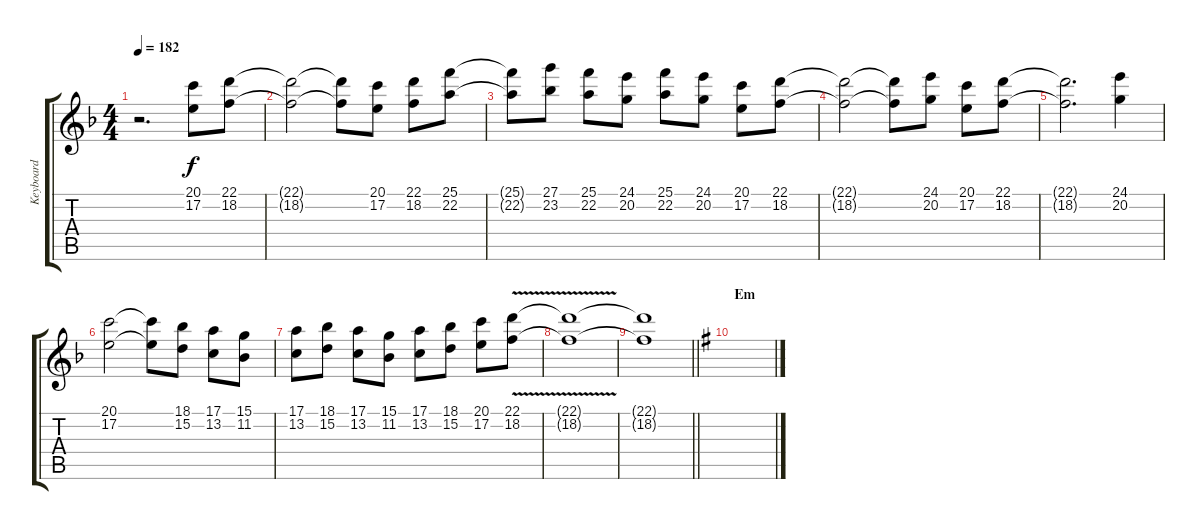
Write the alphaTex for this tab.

\track ("Keyboard" "Keyboard") {instrument lead1square}
\staff {score tabs}
\tuning (E4 B3 G3 D3 A2 E2) {hide}
\ts (4 4)
\tempo 182
\clef g2
\ks dminor
r.2{d dy f volume 14} (20.1 17.2).8 (22.1 18.2).8 |
(22.1{t} 18.2{t}).2 (22.1{t} 18.2{t}).8 (20.1 17.2).8 (22.1 18.2).8 (25.1 22.2).8 |
(25.1{t} 22.2{t}).8 (27.1 23.2).8 (25.1 22.2).8 (24.1 20.2).8 (25.1 22.2).8 (24.1 20.2).8 (20.1 17.2).8 (22.1 18.2).8 |
(22.1{t} 18.2{t}).2 (22.1{t} 18.2{t}).8 (24.1 20.2).8 (20.1 17.2).8 (22.1 18.2).8 |
(22.1{t} 18.2{t}).2{d} (24.1 20.2).4 |
(20.1 17.2).2 (20.1{t} 17.2{t}).8 (18.1 15.2).8 (17.1 13.2).8 (15.1 11.2).8 |
(17.1 13.2).8 (18.1 15.2).8 (17.1 13.2).8 (15.1 11.2).8 (17.1 13.2).8 (18.1 15.2).8 (20.1 17.2).8 (22.1{v} 18.2).8{volume 0} |
(22.1{t} 18.2{t}).1 |
\barLineRight lightlight
(22.1{t} 18.2{t}).1 |
\section ("" "Em")
\ks eminor
